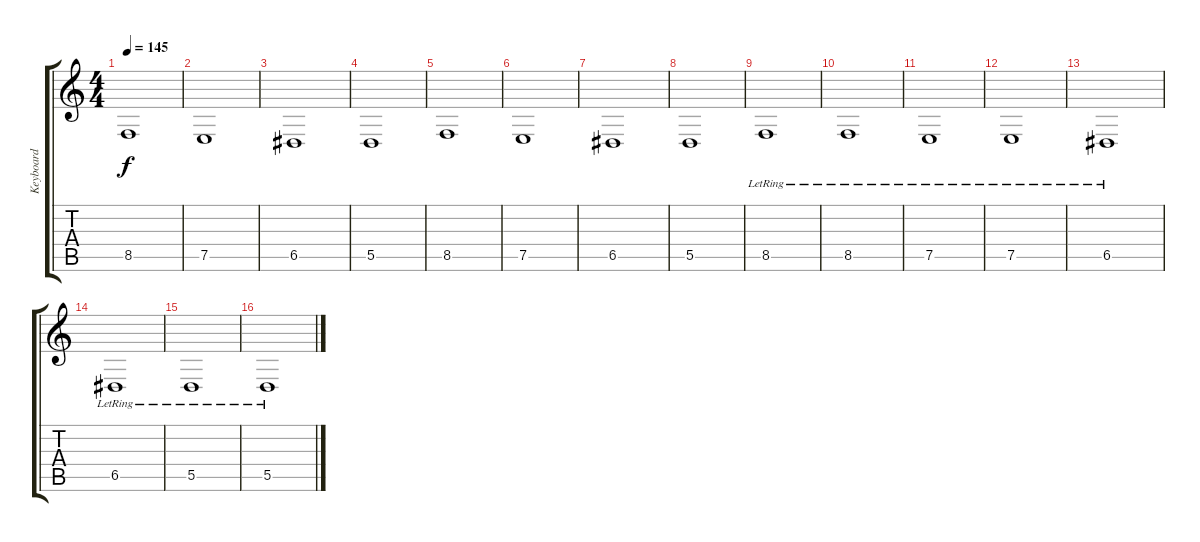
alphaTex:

\track ("Keyboard" "Keyboard") {instrument stringensemble2}
\staff {score tabs}
\tuning (E4 B3 G3 D3 A2 E2) {hide}
\ts (4 4)
\tempo 145
\clef g2
\ks c
8.5.1{dy f instrument stringensemble2} |
7.5.1 |
6.5.1 |
5.5.1 |
8.5.1 |
7.5.1 |
6.5.1 |
5.5.1 |
8.5{lr}.1 |
8.5{lr}.1 |
7.5{lr}.1 |
7.5{lr}.1 |
6.5{lr}.1 |
6.5{lr}.1 |
5.5{lr}.1 |
5.5{lr}.1
